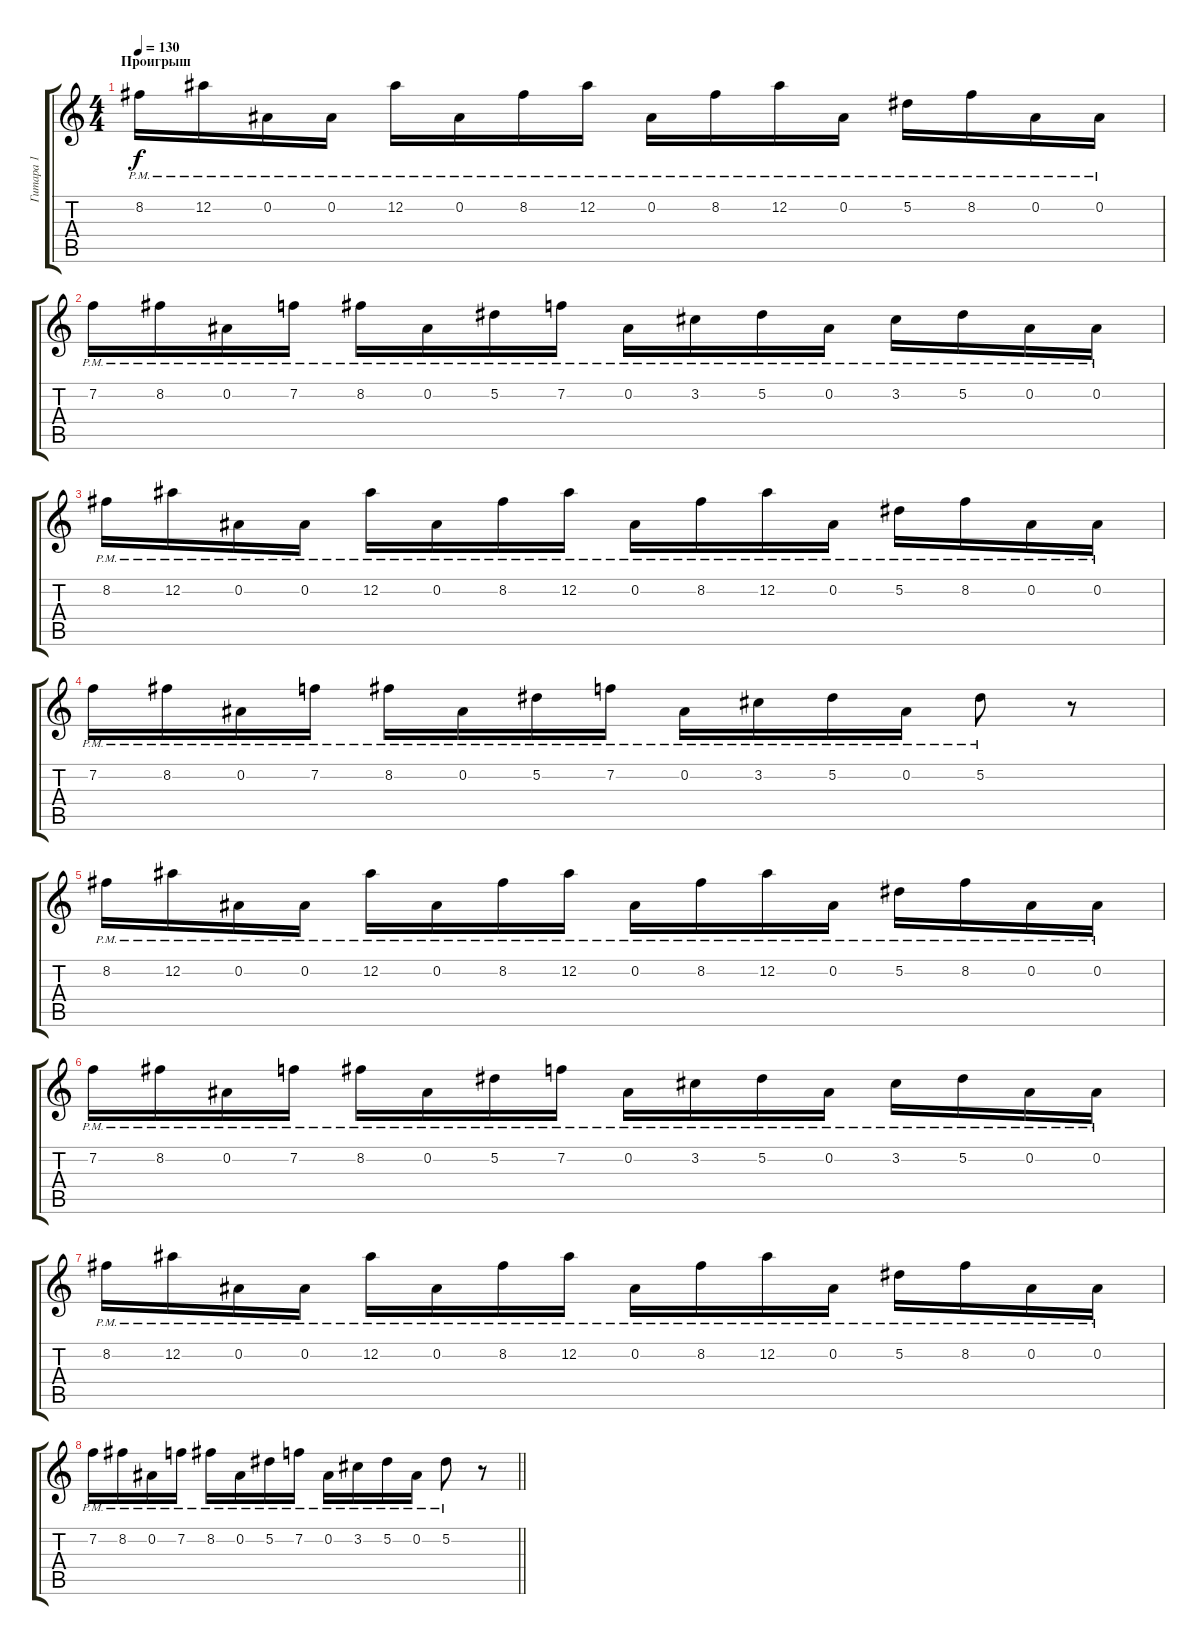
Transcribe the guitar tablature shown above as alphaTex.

\track ("Гитара 1" "Гитара 1") {instrument distortionguitar}
\staff {score tabs}
\tuning (Eb4 Bb3 Gb3 Db3 Ab2 Eb2) {hide}
\ts (4 4)
\section ("" "Проигрыш")
\tempo 130
\clef g2
\ks c
8.2{pm}.16{dy f} 12.2{pm}.16 0.2{pm}.16 0.2{pm}.16 12.2{pm}.16 0.2{pm}.16 8.2{pm}.16 12.2{pm}.16 0.2{pm}.16 8.2{pm}.16 12.2{pm}.16 0.2{pm}.16 5.2{pm}.16 8.2{pm}.16 0.2{pm}.16 0.2{pm}.16 |
7.2{pm}.16 8.2{pm}.16 0.2{pm}.16 7.2{pm}.16 8.2{pm}.16 0.2{pm}.16 5.2{pm}.16 7.2{pm}.16 0.2{pm}.16 3.2{pm}.16 5.2{pm}.16 0.2{pm}.16 3.2{pm}.16 5.2{pm}.16 0.2{pm}.16 0.2{pm}.16 |
8.2{pm}.16 12.2{pm}.16 0.2{pm}.16 0.2{pm}.16 12.2{pm}.16 0.2{pm}.16 8.2{pm}.16 12.2{pm}.16 0.2{pm}.16 8.2{pm}.16 12.2{pm}.16 0.2{pm}.16 5.2{pm}.16 8.2{pm}.16 0.2{pm}.16 0.2{pm}.16 |
7.2{pm}.16 8.2{pm}.16 0.2{pm}.16 7.2{pm}.16 8.2{pm}.16 0.2{pm}.16 5.2{pm}.16 7.2{pm}.16 0.2{pm}.16 3.2{pm}.16 5.2{pm}.16 0.2{pm}.16 5.2{pm}.8 r.8 |
8.2{pm}.16 12.2{pm}.16 0.2{pm}.16 0.2{pm}.16 12.2{pm}.16 0.2{pm}.16 8.2{pm}.16 12.2{pm}.16 0.2{pm}.16 8.2{pm}.16 12.2{pm}.16 0.2{pm}.16 5.2{pm}.16 8.2{pm}.16 0.2{pm}.16 0.2{pm}.16 |
7.2{pm}.16 8.2{pm}.16 0.2{pm}.16 7.2{pm}.16 8.2{pm}.16 0.2{pm}.16 5.2{pm}.16 7.2{pm}.16 0.2{pm}.16 3.2{pm}.16 5.2{pm}.16 0.2{pm}.16 3.2{pm}.16 5.2{pm}.16 0.2{pm}.16 0.2{pm}.16 |
8.2{pm}.16 12.2{pm}.16 0.2{pm}.16 0.2{pm}.16 12.2{pm}.16 0.2{pm}.16 8.2{pm}.16 12.2{pm}.16 0.2{pm}.16 8.2{pm}.16 12.2{pm}.16 0.2{pm}.16 5.2{pm}.16 8.2{pm}.16 0.2{pm}.16 0.2{pm}.16 |
\barLineRight lightlight
7.2{pm}.16 8.2{pm}.16 0.2{pm}.16 7.2{pm}.16 8.2{pm}.16 0.2{pm}.16 5.2{pm}.16 7.2{pm}.16 0.2{pm}.16 3.2{pm}.16 5.2{pm}.16 0.2{pm}.16 5.2{pm}.8 r.8
